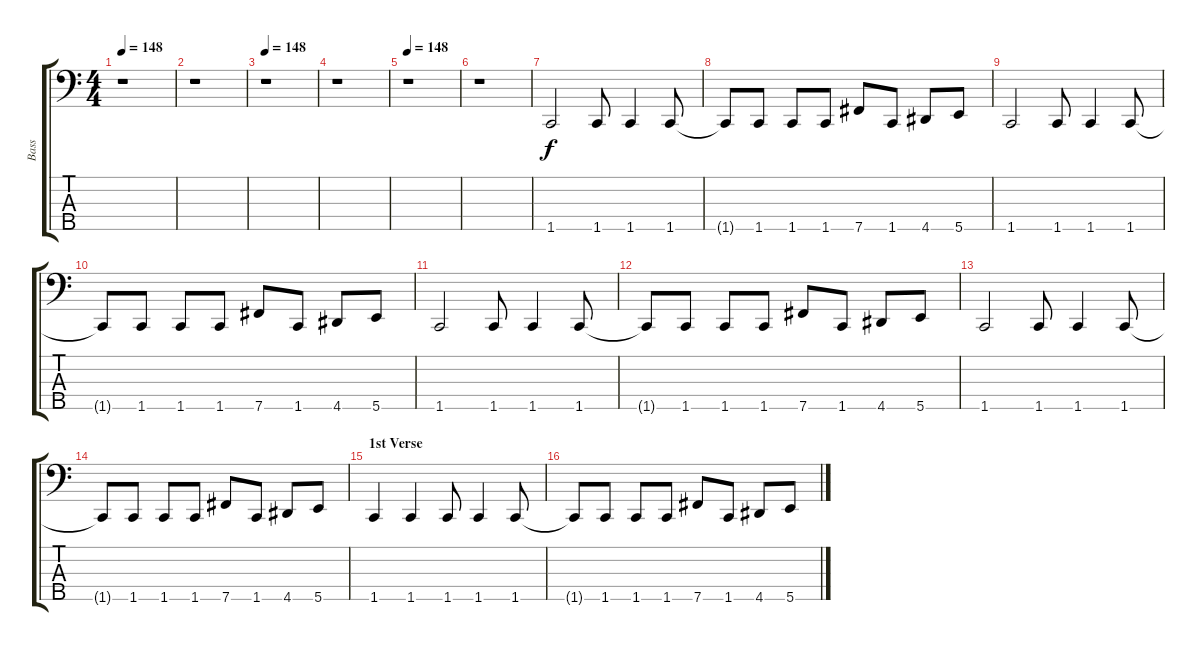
\track ("Bass" "Bass") {instrument electricbassfinger}
\staff {score tabs}
\tuning (G2 D2 A1 E1 B0) {hide}
\ts (4 4)
\tempo 148
\clef f4
\ks c
r.1{dy f} |
r.1 |
\tempo 148
r.1 |
r.1 |
\tempo 148
r.1 |
r.1 |
1.5.2 1.5.8 1.5.4 1.5.8 |
1.5{t}.8 1.5.8 1.5.8 1.5.8 7.5.8 1.5.8 4.5.8 5.5.8 |
1.5.2 1.5.8 1.5.4 1.5.8 |
1.5{t}.8 1.5.8 1.5.8 1.5.8 7.5.8 1.5.8 4.5.8 5.5.8 |
1.5.2 1.5.8 1.5.4 1.5.8 |
1.5{t}.8 1.5.8 1.5.8 1.5.8 7.5.8 1.5.8 4.5.8 5.5.8 |
1.5.2 1.5.8 1.5.4 1.5.8 |
1.5{t}.8 1.5.8 1.5.8 1.5.8 7.5.8 1.5.8 4.5.8 5.5.8 |
\section ("" "1st Verse")
1.5.4 1.5.4 1.5.8 1.5.4 1.5.8 |
1.5{t}.8 1.5.8 1.5.8 1.5.8 7.5.8 1.5.8 4.5.8 5.5.8
